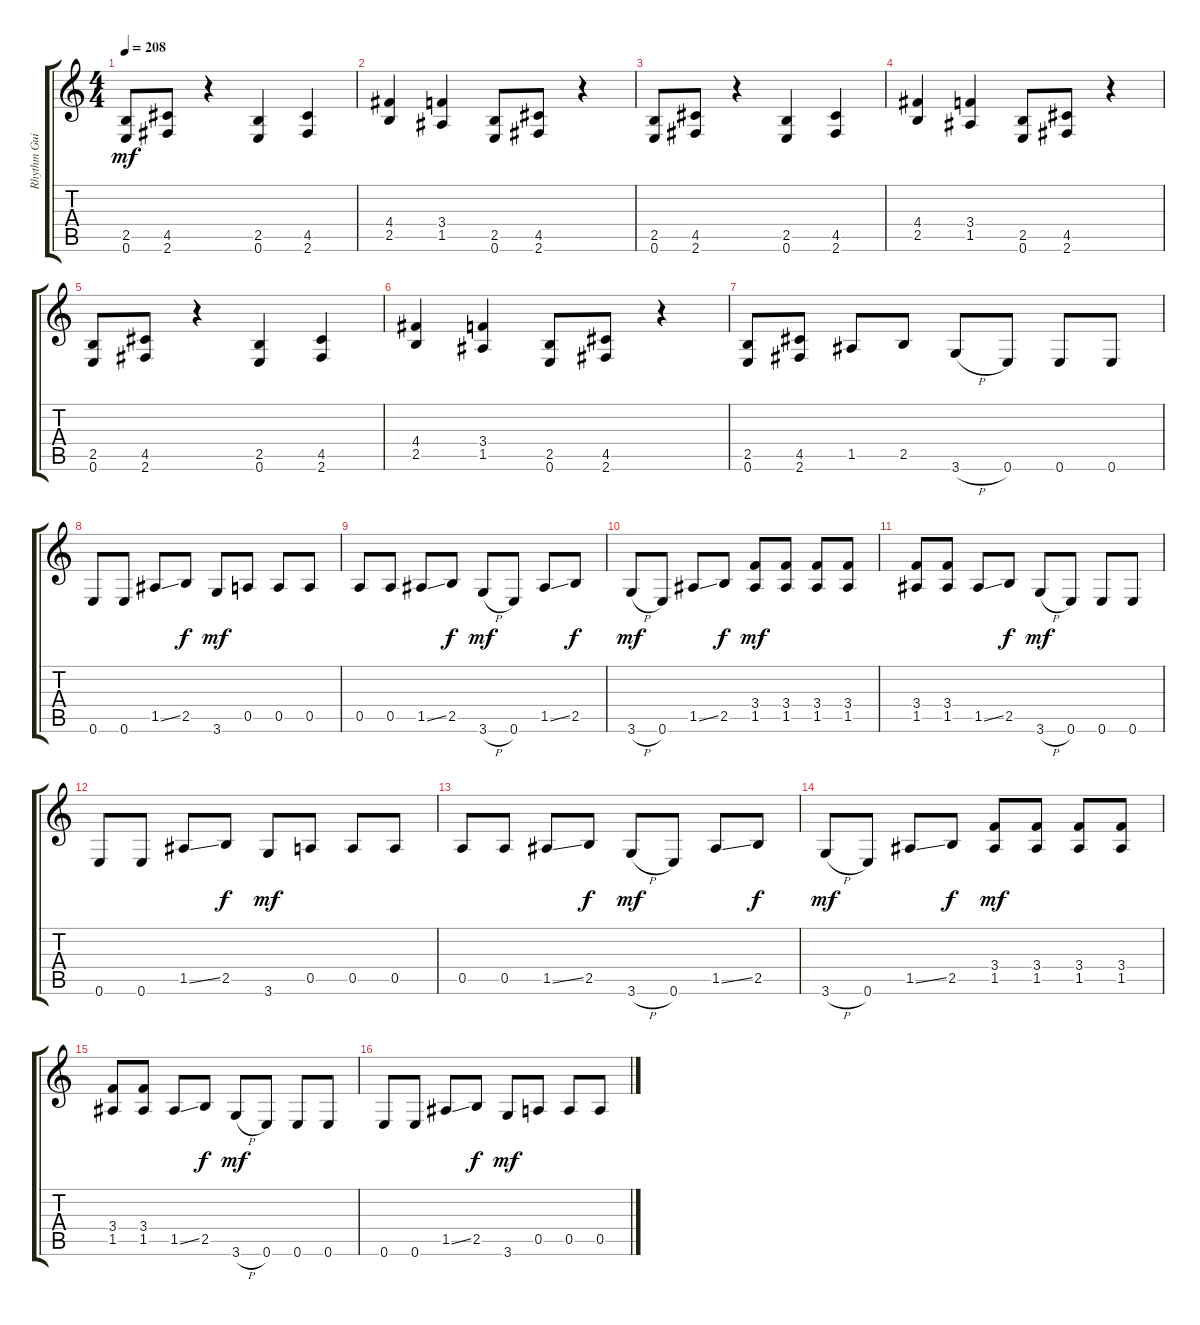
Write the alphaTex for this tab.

\track ("Rhythm Guitar" "Rhythm Gui") {instrument distortionguitar}
\staff {score tabs}
\tuning (E4 B3 G3 D3 A2 E2) {hide}
\ts (4 4)
\tempo 208
\clef g2
\ks c
(2.5 0.6).8{dy mf} (4.5 2.6).8 r.4 (2.5 0.6).4 (4.5 2.6).4 |
(4.4 2.5).4 (3.4 1.5).4 (2.5 0.6).8 (4.5 2.6).8 r.4 |
(2.5 0.6).8 (4.5 2.6).8 r.4 (2.5 0.6).4 (4.5 2.6).4 |
(4.4 2.5).4 (3.4 1.5).4 (2.5 0.6).8 (4.5 2.6).8 r.4 |
(2.5 0.6).8 (4.5 2.6).8 r.4 (2.5 0.6).4 (4.5 2.6).4 |
(4.4 2.5).4 (3.4 1.5).4 (2.5 0.6).8 (4.5 2.6).8 r.4 |
(2.5 0.6).8 (4.5 2.6).8 1.5.8 2.5.8 3.6{h}.8 0.6.8 0.6.8 0.6.8 |
0.6.8 0.6.8 1.5{ss}.8 2.5.8{dy f} 3.6.8{dy mf} 0.5.8 0.5.8 0.5.8 |
0.5.8 0.5.8 1.5{ss}.8 2.5.8{dy f} 3.6{h}.8{dy mf} 0.6.8 1.5{ss}.8 2.5.8{dy f} |
3.6{h}.8{dy mf} 0.6.8 1.5{ss}.8 2.5.8{dy f} (3.4 1.5).8{dy mf} (3.4 1.5).8 (3.4 1.5).8 (3.4 1.5).8 |
(3.4 1.5).8 (3.4 1.5).8 1.5{ss}.8 2.5.8{dy f} 3.6{h}.8{dy mf} 0.6.8 0.6.8 0.6.8 |
0.6.8 0.6.8 1.5{ss}.8 2.5.8{dy f} 3.6.8{dy mf} 0.5.8 0.5.8 0.5.8 |
0.5.8 0.5.8 1.5{ss}.8 2.5.8{dy f} 3.6{h}.8{dy mf} 0.6.8 1.5{ss}.8 2.5.8{dy f} |
3.6{h}.8{dy mf} 0.6.8 1.5{ss}.8 2.5.8{dy f} (3.4 1.5).8{dy mf} (3.4 1.5).8 (3.4 1.5).8 (3.4 1.5).8 |
(3.4 1.5).8 (3.4 1.5).8 1.5{ss}.8 2.5.8{dy f} 3.6{h}.8{dy mf} 0.6.8 0.6.8 0.6.8 |
0.6.8 0.6.8 1.5{ss}.8 2.5.8{dy f} 3.6.8{dy mf} 0.5.8 0.5.8 0.5.8
